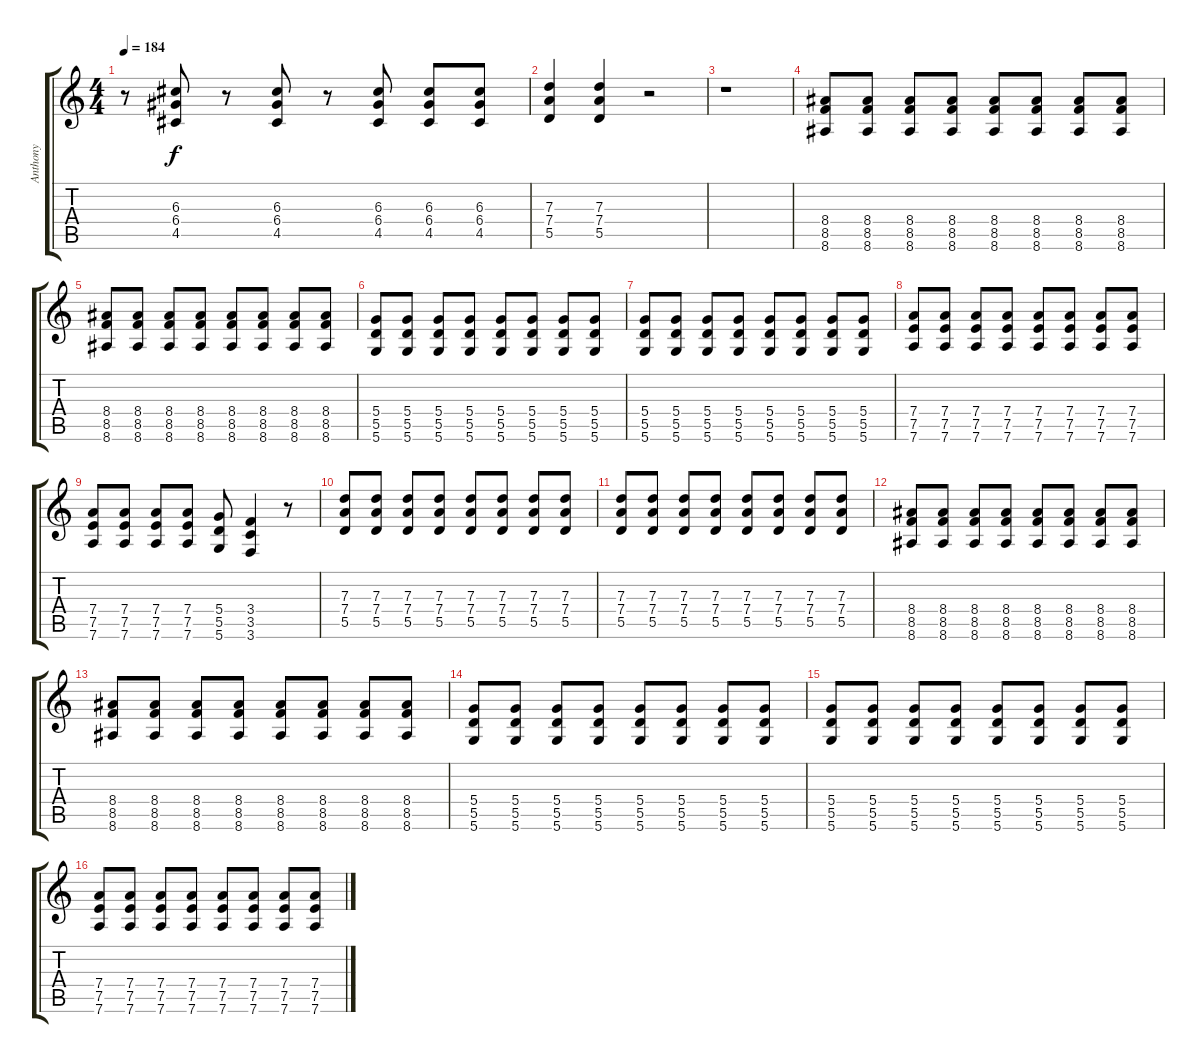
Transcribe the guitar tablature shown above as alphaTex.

\track ("Anthony" "Anthony") {instrument distortionguitar}
\staff {score tabs}
\tuning (E4 B3 G3 D3 A2 D2) {hide}
\ts (4 4)
\tempo 184
\clef g2
\ks c
r.8{dy f} (6.3 6.4 4.5).8 r.8 (6.3 6.4 4.5).8 r.8 (6.3 6.4 4.5).8 (6.3 6.4 4.5).8 (6.3 6.4 4.5).8 |
(7.3 7.4 5.5).4 (7.3 7.4 5.5).4 r.2 |
r.1 |
(8.4 8.5 8.6).8 (8.4 8.5 8.6).8 (8.4 8.5 8.6).8 (8.4 8.5 8.6).8 (8.4 8.5 8.6).8 (8.4 8.5 8.6).8 (8.4 8.5 8.6).8 (8.4 8.5 8.6).8 |
(8.4 8.5 8.6).8 (8.4 8.5 8.6).8 (8.4 8.5 8.6).8 (8.4 8.5 8.6).8 (8.4 8.5 8.6).8 (8.4 8.5 8.6).8 (8.4 8.5 8.6).8 (8.4 8.5 8.6).8 |
(5.4 5.5 5.6).8 (5.4 5.5 5.6).8 (5.4 5.5 5.6).8 (5.4 5.5 5.6).8 (5.4 5.5 5.6).8 (5.4 5.5 5.6).8 (5.4 5.5 5.6).8 (5.4 5.5 5.6).8 |
(5.4 5.5 5.6).8 (5.4 5.5 5.6).8 (5.4 5.5 5.6).8 (5.4 5.5 5.6).8 (5.4 5.5 5.6).8 (5.4 5.5 5.6).8 (5.4 5.5 5.6).8 (5.4 5.5 5.6).8 |
(7.4 7.5 7.6).8 (7.4 7.5 7.6).8 (7.4 7.5 7.6).8 (7.4 7.5 7.6).8 (7.4 7.5 7.6).8 (7.4 7.5 7.6).8 (7.4 7.5 7.6).8 (7.4 7.5 7.6).8 |
(7.4 7.5 7.6).8 (7.4 7.5 7.6).8 (7.4 7.5 7.6).8 (7.4 7.5 7.6).8 (5.4 5.5 5.6).8 (3.4 3.5 3.6).4 r.8 |
(7.3 7.4 5.5).8 (7.3 7.4 5.5).8 (7.3 7.4 5.5).8 (7.3 7.4 5.5).8 (7.3 7.4 5.5).8 (7.3 7.4 5.5).8 (7.3 7.4 5.5).8 (7.3 7.4 5.5).8 |
(7.3 7.4 5.5).8 (7.3 7.4 5.5).8 (7.3 7.4 5.5).8 (7.3 7.4 5.5).8 (7.3 7.4 5.5).8 (7.3 7.4 5.5).8 (7.3 7.4 5.5).8 (7.3 7.4 5.5).8 |
(8.4 8.5 8.6).8 (8.4 8.5 8.6).8 (8.4 8.5 8.6).8 (8.4 8.5 8.6).8 (8.4 8.5 8.6).8 (8.4 8.5 8.6).8 (8.4 8.5 8.6).8 (8.4 8.5 8.6).8 |
(8.4 8.5 8.6).8 (8.4 8.5 8.6).8 (8.4 8.5 8.6).8 (8.4 8.5 8.6).8 (8.4 8.5 8.6).8 (8.4 8.5 8.6).8 (8.4 8.5 8.6).8 (8.4 8.5 8.6).8 |
(5.4 5.5 5.6).8 (5.4 5.5 5.6).8 (5.4 5.5 5.6).8 (5.4 5.5 5.6).8 (5.4 5.5 5.6).8 (5.4 5.5 5.6).8 (5.4 5.5 5.6).8 (5.4 5.5 5.6).8 |
(5.4 5.5 5.6).8 (5.4 5.5 5.6).8 (5.4 5.5 5.6).8 (5.4 5.5 5.6).8 (5.4 5.5 5.6).8 (5.4 5.5 5.6).8 (5.4 5.5 5.6).8 (5.4 5.5 5.6).8 |
(7.4 7.5 7.6).8 (7.4 7.5 7.6).8 (7.4 7.5 7.6).8 (7.4 7.5 7.6).8 (7.4 7.5 7.6).8 (7.4 7.5 7.6).8 (7.4 7.5 7.6).8 (7.4 7.5 7.6).8
